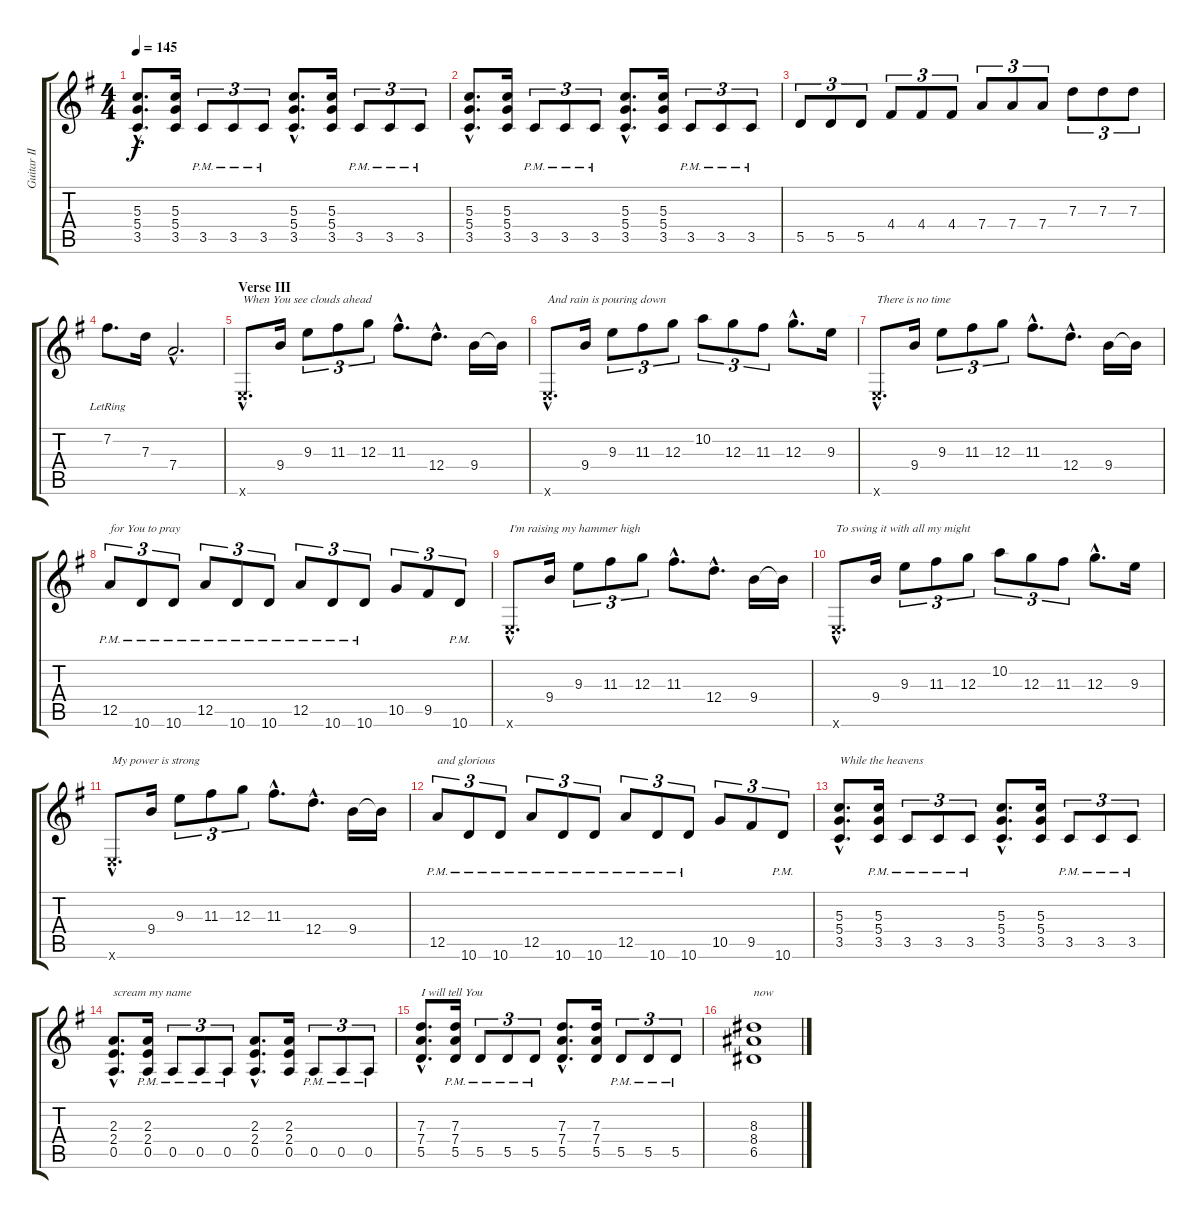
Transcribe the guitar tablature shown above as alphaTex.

\track ("Guitar II" "Guitar II") {instrument distortionguitar}
\staff {score tabs}
\tuning (E4 B3 G3 D3 A2 E2) {hide}
\ts (4 4)
\tempo 145
\clef g2
\ks eminor
(5.3{hac} 5.4{hac} 3.5{hac}).8{d dy f} (5.3 5.4 3.5).16 3.5{pm}.8{tu (3 2)} 3.5{pm}.8{tu (3 2)} 3.5{pm}.8{tu (3 2)} (5.3{hac} 5.4{hac} 3.5{hac}).8{d} (5.3 5.4 3.5).16 3.5{pm}.8{tu (3 2)} 3.5{pm}.8{tu (3 2)} 3.5{pm}.8{tu (3 2)} |
(5.3{hac} 5.4{hac} 3.5{hac}).8{d} (5.3 5.4 3.5).16 3.5{pm}.8{tu (3 2)} 3.5{pm}.8{tu (3 2)} 3.5{pm}.8{tu (3 2)} (5.3{hac} 5.4{hac} 3.5{hac}).8{d} (5.3 5.4 3.5).16 3.5{pm}.8{tu (3 2)} 3.5{pm}.8{tu (3 2)} 3.5{pm}.8{tu (3 2)} |
5.5.8{tu (3 2)} 5.5.8{tu (3 2)} 5.5.8{tu (3 2)} 4.4.8{tu (3 2)} 4.4.8{tu (3 2)} 4.4.8{tu (3 2)} 7.4.8{tu (3 2)} 7.4.8{tu (3 2)} 7.4.8{tu (3 2)} 7.3.8{tu (3 2)} 7.3.8{tu (3 2)} 7.3.8{tu (3 2)} |
7.2{lr}.8{d} 7.3.16 7.4{hac}.2{d} |
\section ("" "Verse III")
0.6{hac x}.8{d txt "When You see clouds ahead"} 9.4.16 9.3.8{tu (3 2)} 11.3.8{tu (3 2)} 12.3.8{tu (3 2)} 11.3{hac}.8{d} 12.4{hac}.8{d} 9.4.16 9.4{t}.16 |
0.6{hac x}.8{d txt "And rain is pouring down"} 9.4.16 9.3.8{tu (3 2)} 11.3.8{tu (3 2)} 12.3.8{tu (3 2)} 10.2.8{tu (3 2)} 12.3.8{tu (3 2)} 11.3.8{tu (3 2)} 12.3{hac}.8{d} 9.3.16 |
0.6{hac x}.8{d txt "There is no time"} 9.4.16 9.3.8{tu (3 2)} 11.3.8{tu (3 2)} 12.3.8{tu (3 2)} 11.3{hac}.8{d} 12.4{hac}.8{d} 9.4.16 9.4{t}.16 |
12.5{pm}.8{tu (3 2) txt "for You to pray"} 10.6{pm}.8{tu (3 2)} 10.6{pm}.8{tu (3 2)} 12.5{pm}.8{tu (3 2)} 10.6{pm}.8{tu (3 2)} 10.6{pm}.8{tu (3 2)} 12.5{pm}.8{tu (3 2)} 10.6{pm}.8{tu (3 2)} 10.6{pm}.8{tu (3 2)} 10.5.8{tu (3 2)} 9.5.8{tu (3 2)} 10.6{pm}.8{tu (3 2)} |
0.6{hac x}.8{d txt "I'm raising my hammer high"} 9.4.16 9.3.8{tu (3 2)} 11.3.8{tu (3 2)} 12.3.8{tu (3 2)} 11.3{hac}.8{d} 12.4{hac}.8{d} 9.4.16 9.4{t}.16 |
0.6{hac x}.8{d txt "To swing it with all my might"} 9.4.16 9.3.8{tu (3 2)} 11.3.8{tu (3 2)} 12.3.8{tu (3 2)} 10.2.8{tu (3 2)} 12.3.8{tu (3 2)} 11.3.8{tu (3 2)} 12.3{hac}.8{d} 9.3.16 |
0.6{hac x}.8{d txt "My power is strong"} 9.4.16 9.3.8{tu (3 2)} 11.3.8{tu (3 2)} 12.3.8{tu (3 2)} 11.3{hac}.8{d} 12.4{hac}.8{d} 9.4.16 9.4{t}.16 |
12.5{pm}.8{tu (3 2) txt "and glorious"} 10.6{pm}.8{tu (3 2)} 10.6{pm}.8{tu (3 2)} 12.5{pm}.8{tu (3 2)} 10.6{pm}.8{tu (3 2)} 10.6{pm}.8{tu (3 2)} 12.5{pm}.8{tu (3 2)} 10.6{pm}.8{tu (3 2)} 10.6{pm}.8{tu (3 2)} 10.5.8{tu (3 2)} 9.5.8{tu (3 2)} 10.6{pm}.8{tu (3 2)} |
(5.3{hac} 5.4{hac} 3.5{hac}).8{d txt "While the heavens "} (5.3{pm} 5.4{pm} 3.5{pm}).16 3.5{pm}.8{tu (3 2)} 3.5{pm}.8{tu (3 2)} 3.5{pm}.8{tu (3 2)} (5.3{hac} 5.4{hac} 3.5{hac}).8{d} (5.3 5.4 3.5).16 3.5{pm}.8{tu (3 2)} 3.5{pm}.8{tu (3 2)} 3.5{pm}.8{tu (3 2)} |
(2.3{hac} 2.4{hac} 0.5{hac}).8{d txt "scream my name"} (2.3{pm} 2.4{pm} 0.5{pm}).16 0.5{pm}.8{tu (3 2)} 0.5{pm}.8{tu (3 2)} 0.5{pm}.8{tu (3 2)} (2.3{hac} 2.4{hac} 0.5{hac}).8{d} (2.3 2.4 0.5).16 0.5{pm}.8{tu (3 2)} 0.5{pm}.8{tu (3 2)} 0.5{pm}.8{tu (3 2)} |
(7.3{hac} 7.4{hac} 5.5{hac}).8{d txt "I will tell You"} (7.3 7.4 5.5{pm}).16 5.5{pm}.8{tu (3 2)} 5.5{pm}.8{tu (3 2)} 5.5{pm}.8{tu (3 2)} (7.3{hac} 7.4{hac} 5.5{hac}).8{d} (7.3 7.4 5.5).16 5.5{pm}.8{tu (3 2)} 5.5{pm}.8{tu (3 2)} 5.5{pm}.8{tu (3 2)} |
(8.3 8.4 6.5).1{txt "now"}
